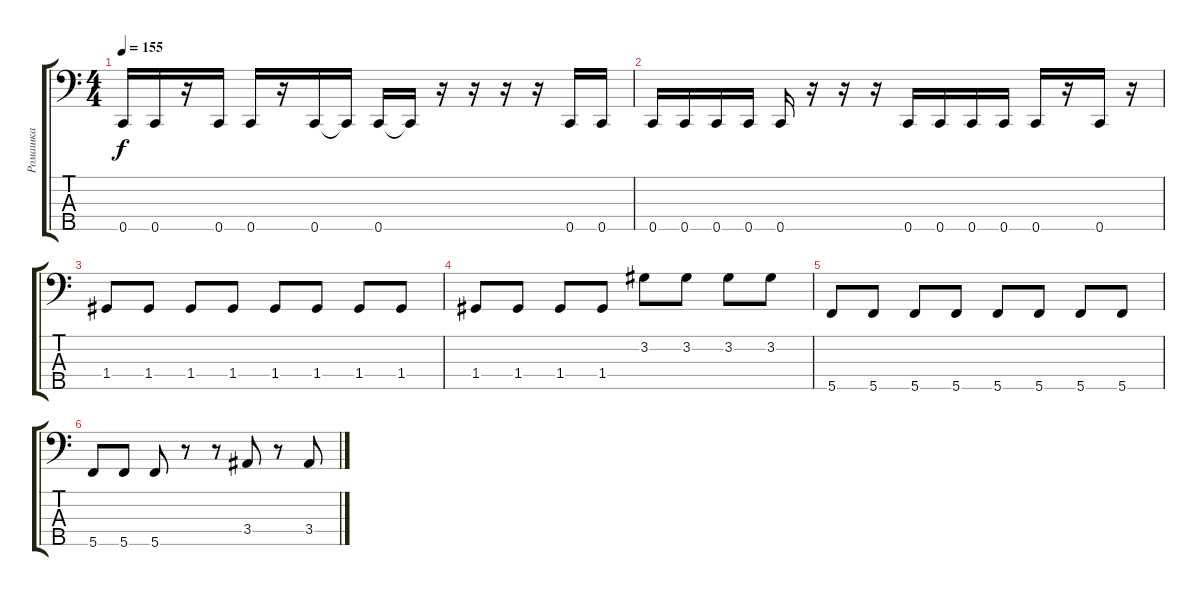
\track ("Ромашка" "Ромашка") {instrument electricbassfinger}
\staff {score tabs}
\tuning (A2 F2 C2 G1 C1) {hide}
\ts (4 4)
\tempo 155
\clef f4
\ks c
0.5.16{dy f} 0.5.16 r.16 0.5.16 0.5.16 r.16 0.5.16 0.5{t}.16 0.5.16 0.5{t}.16 r.16 r.16 r.16 r.16 0.5.16 0.5.16 |
0.5.16 0.5.16 0.5.16 0.5.16 0.5.16 r.16 r.16 r.16 0.5.16 0.5.16 0.5.16 0.5.16 0.5.16 r.16 0.5.16 r.16 |
1.4.8 1.4.8 1.4.8 1.4.8 1.4.8 1.4.8 1.4.8 1.4.8 |
1.4.8 1.4.8 1.4.8 1.4.8 3.2.8 3.2.8 3.2.8 3.2.8 |
5.5.8 5.5.8 5.5.8 5.5.8 5.5.8 5.5.8 5.5.8 5.5.8 |
5.5.8 5.5.8 5.5.8 r.8 r.8 3.4.8 r.8 3.4.8
